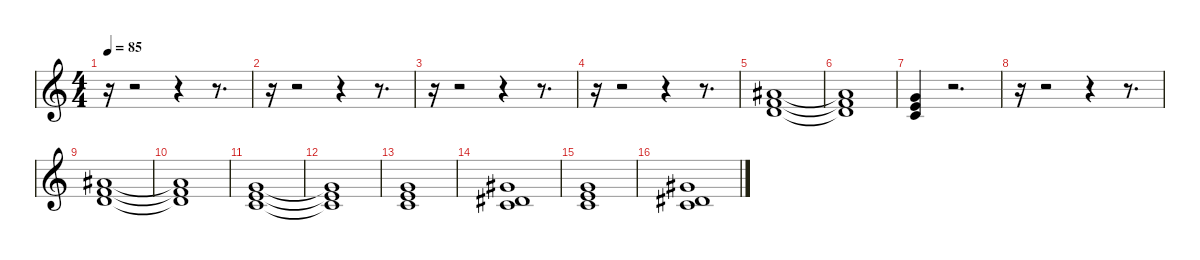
\defaultSystemsLayout 4
\hideDynamics
\bracketExtendMode nobrackets
\singleTrackTrackNamePolicy hidden
\multiTrackTrackNamePolicy hidden
\firstSystemTrackNameMode fullname
\firstSystemTrackNameOrientation horizontal
\otherSystemsTrackNameOrientation horizontal
\track ("Synth 1" "vln.") {instrument stringensemble1}
\staff {score}
\tuning (E4 B3 G3 D3 A2 E2)
\ts (4 4)
\tempo 85
\clef g2
\ks c
r.16{dy f beam Down} r.2{beam Down} r.4{beam Down} r.8{d beam Down} |
r.16{beam Down} r.2{beam Down} r.4{beam Down} r.8{d beam Down} |
r.16{beam Down} r.2{beam Down} r.4{beam Down} r.8{d beam Down} |
r.16{beam Down} r.2{beam Down} r.4{beam Down} r.8{d beam Down} |
(6.1{acc #} 6.2 7.3).1{instrument stringensemble1 beam Up} |
(6.1{t acc #} 6.2{t} 7.3{t}).1{beam Up} |
(3.1 5.2 5.3).4{beam Up} r.2{d beam Up} |
r.16{beam Down} r.2{beam Down} r.4{beam Down} r.8{d beam Down} |
(6.1{acc #} 6.2 7.3).1{beam Up} |
(6.1{t acc #} 6.2{t} 7.3{t}).1{beam Up} |
(3.1 5.2 5.3).1{beam Up} |
(3.1{t} 5.2{t} 5.3{t}).1{beam Up} |
(3.1 5.2 5.3).1{beam Up} |
(4.1{acc #} 4.2{acc #} 5.3).1{beam Up} |
(3.1 5.2 5.3).1{beam Up} |
(4.1{acc #} 4.2{acc #} 5.3).1{beam Up}
